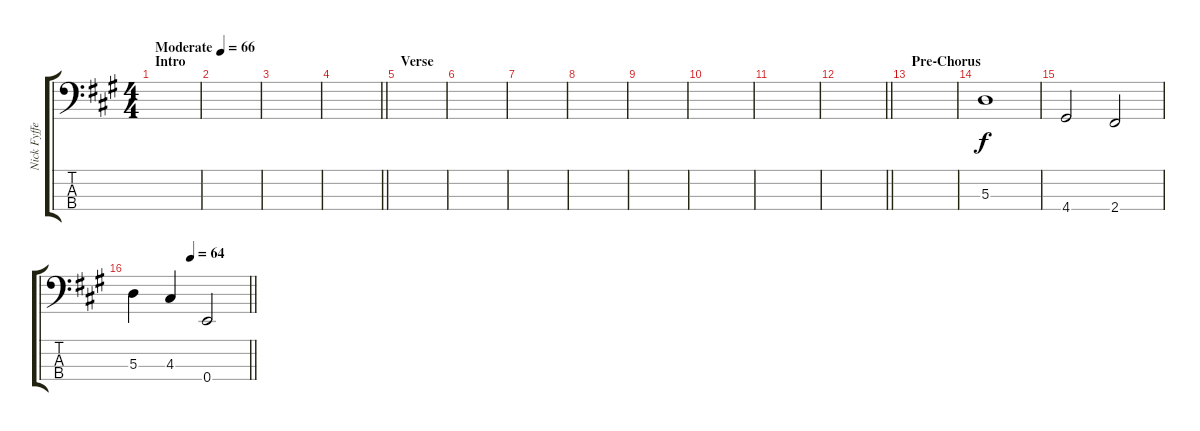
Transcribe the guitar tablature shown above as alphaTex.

\track ("Nick Fyffe" "Nick Fyffe") {instrument electricbassfinger}
\staff {score tabs}
\tuning (G2 D2 A1 E1) {hide}
\ts (4 4)
\section ("" "Intro")
\tempo (66 "Moderate")
\clef f4
\ks f#minor
|
|
|
\barLineRight lightlight
|
\section ("" "Verse")
|
|
|
|
|
|
|
\barLineRight lightlight
|
\section ("" "Pre-Chorus")
|
5.3.1 |
4.4.2 2.4.2 |
\tempo (64 0.5)
\barLineRight lightlight
5.3.4 4.3.4 0.4.2
